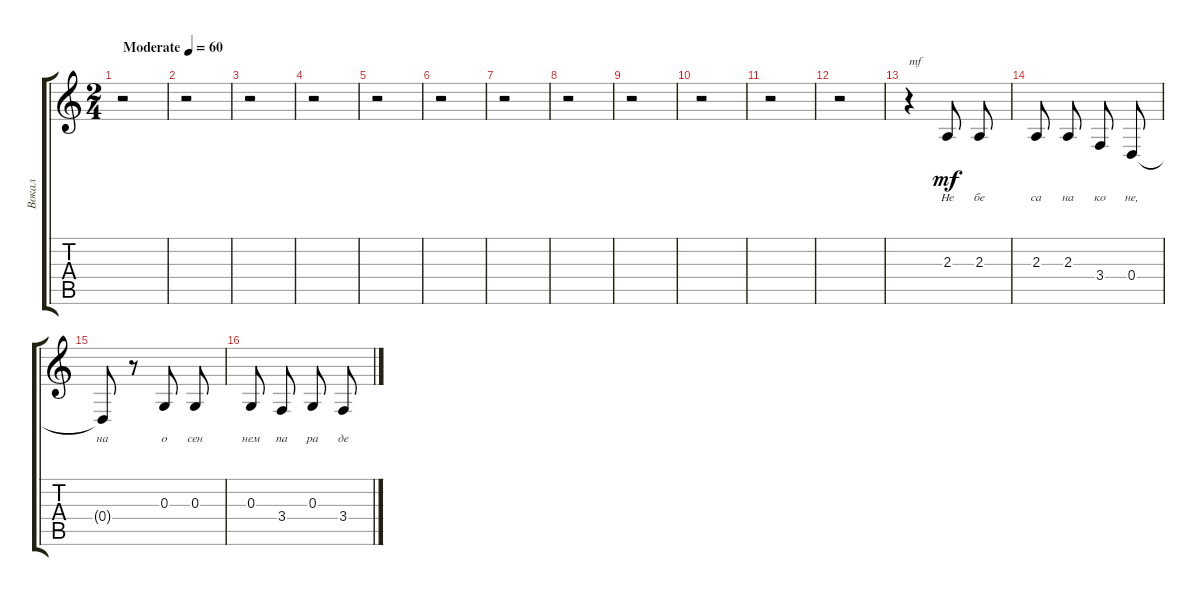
\track ("Вокал" "Вокал") {instrument brightacousticpiano}
\staff {score tabs}
\tuning (E4 B3 G3 D3 A2 E2) {hide}
\ts (2 4)
\tempo (60 "Moderate")
\clef g2
\ks c
r.2{dy mf instrument brightacousticpiano} |
r.2 |
r.2 |
r.2 |
r.2 |
r.2 |
r.2 |
r.2 |
r.2 |
r.2 |
r.2 |
r.2 |
r.4{txt "mf"} 2.3.8{lyrics (0 "Не") lyrics (1 "") lyrics (2 "") lyrics (3 "") lyrics (4 "") beam split} 2.3.8{lyrics (0 "бе") lyrics (1 "") lyrics (2 "") lyrics (3 "") lyrics (4 "")} |
2.3.8{lyrics (0 "са") lyrics (1 "") lyrics (2 "") lyrics (3 "") lyrics (4 "") beam split} 2.3.8{lyrics (0 "на") lyrics (1 "") lyrics (2 "") lyrics (3 "") lyrics (4 "") beam split} 3.4.8{lyrics (0 "ко") lyrics (1 "") lyrics (2 "") lyrics (3 "") lyrics (4 "") beam split} 0.4.8{lyrics (0 "не,") lyrics (1 "") lyrics (2 "") lyrics (3 "") lyrics (4 "")} |
0.4{t}.8{lyrics (0 "на") lyrics (1 "") lyrics (2 "") lyrics (3 "") lyrics (4 "")} r.8 0.3.8{lyrics (0 "о") lyrics (1 "") lyrics (2 "") lyrics (3 "") lyrics (4 "") beam split} 0.3.8{lyrics (0 "сен") lyrics (1 "") lyrics (2 "") lyrics (3 "") lyrics (4 "")} |
0.3.8{lyrics (0 "нем") lyrics (1 "") lyrics (2 "") lyrics (3 "") lyrics (4 "") beam split} 3.4.8{lyrics (0 "па") lyrics (1 "") lyrics (2 "") lyrics (3 "") lyrics (4 "") beam split} 0.3.8{lyrics (0 "ра") lyrics (1 "") lyrics (2 "") lyrics (3 "") lyrics (4 "") beam split} 3.4.8{lyrics (0 "де") lyrics (1 "") lyrics (2 "") lyrics (3 "") lyrics (4 "")}
